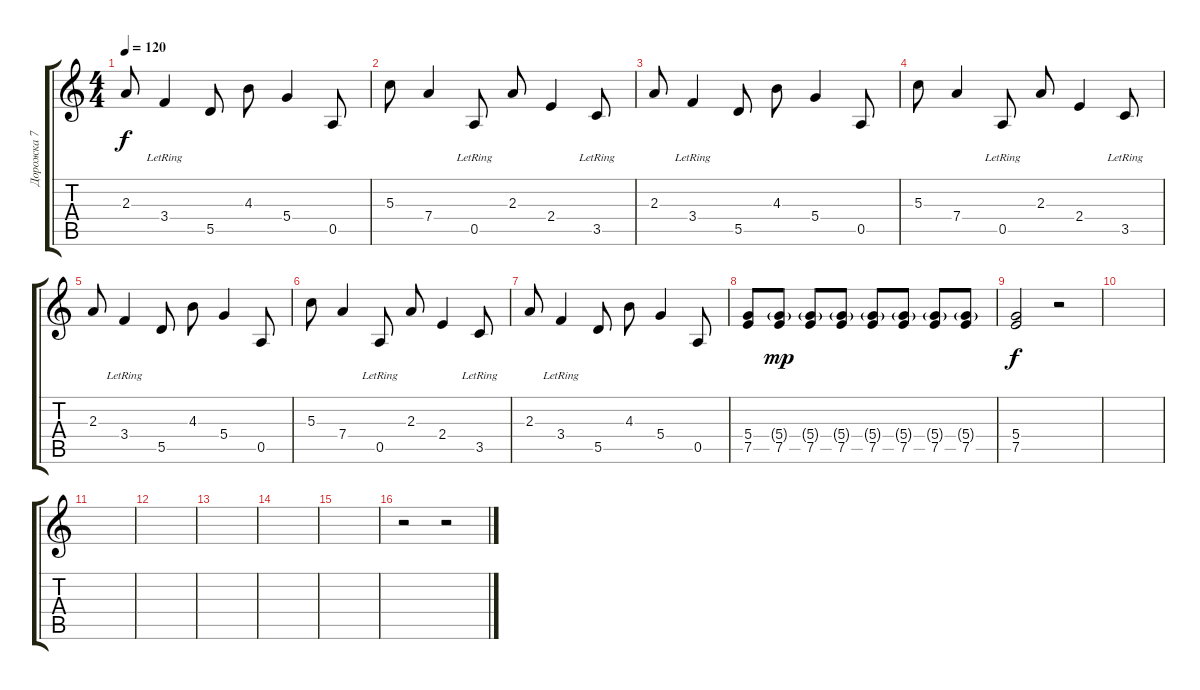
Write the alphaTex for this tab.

\track ("Дорожка 7" "Дорожка 7") {instrument acousticguitarsteel}
\staff {score tabs}
\tuning (E4 B3 G3 D3 A2 E2) {hide}
\ts (4 4)
\tempo 120
\clef g2
\ks c
2.3.8{dy f} 3.4{lr}.4 5.5.8 4.3.8 5.4.4 0.5.8 |
5.3.8 7.4.4 0.5{lr}.8 2.3.8 2.4.4 3.5{lr}.8 |
2.3.8 3.4{lr}.4 5.5.8 4.3.8 5.4.4 0.5.8 |
5.3.8 7.4.4 0.5{lr}.8 2.3.8 2.4.4 3.5{lr}.8 |
2.3.8 3.4{lr}.4 5.5.8 4.3.8 5.4.4 0.5.8 |
5.3.8 7.4.4 0.5{lr}.8 2.3.8 2.4.4 3.5{lr}.8 |
2.3.8 3.4{lr}.4 5.5.8 4.3.8 5.4.4 0.5.8 |
(5.4 7.5).8 (5.4{g} 7.5).8{dy mp} (5.4{g} 7.5).8 (5.4{g} 7.5).8 (5.4{g} 7.5).8 (5.4{g} 7.5).8 (5.4{g} 7.5).8 (5.4{g} 7.5).8 |
(5.4 7.5).2{dy f} r.2 |
|
|
|
|
|
|
r.2 r.2
